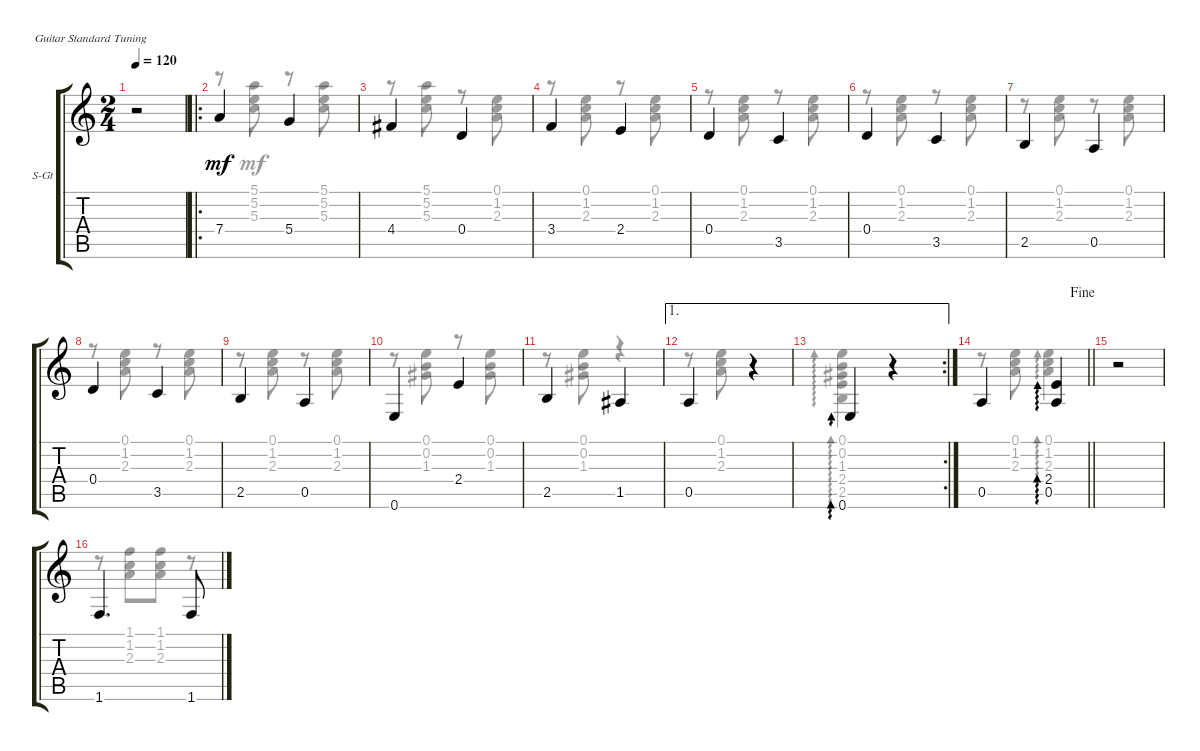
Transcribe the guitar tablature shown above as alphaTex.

\defaultSystemsLayout 4
\bracketExtendMode groupsimilarinstruments
\firstSystemTrackNameOrientation horizontal
\otherSystemsTrackNameOrientation horizontal
\track ("Steel Guitar" "S-Gt") {instrument acousticguitarnylon}
\staff {score tabs}
\tuning (E4 B3 G3 D3 A2 E2)
\voice
\ts (2 4)
\tempo 120
\clef g2
\ks c
r.2{dy mf instrument acousticguitarnylon} |
\ro
7.4.4 5.4.4 |
4.4.4 0.4.4 |
3.4.4 2.4.4 |
0.4.4 3.5.4 |
0.4.4 3.5.4 |
2.5.4 0.5.4 |
0.4.4 3.5.4 |
2.5.4 0.5.4 |
0.6.4 2.4.4 |
2.5.4 1.5.4 |
\ae 1
0.5.4 r.4 |
\ae 1
\rc 2
0.6.4{ad 0} r.4 |
\jump fine
\barLineRight lightlight
0.5.4 (0.5 2.4).4{ad 0} |
r.2 |
1.6.4{d} 1.6.8
\voice
\clef g2
\ottava regular
\simile none
\ks c
r.2{dy mf} |
r.8 (5.3 5.1 5.2).8 r.8 (5.2 5.1 5.3).8 |
r.8 (5.3 5.2 5.1).8 r.8 (0.1 1.2 2.3).8 |
r.8 (2.3 1.2 0.1).8 r.8 (0.1 1.2 2.3).8 |
r.8 (2.3 1.2 0.1).8 r.8 (0.1 1.2 2.3).8 |
r.8 (2.3 1.2 0.1).8 r.8 (0.1 1.2 2.3).8 |
r.8 (2.3 1.2 0.1).8 r.8 (0.1 1.2 2.3).8 |
r.8 (2.3 1.2 0.1).8 r.8 (0.1 1.2 2.3).8 |
r.8 (2.3 1.2 0.1).8 r.8 (0.1 1.2 2.3).8 |
r.8 (1.3 0.2 0.1).8 r.8 (1.3 0.2 0.1).8 |
r.8 (1.3 0.2 0.1).8 r.4 |
r.8 (0.1 1.2 2.3).8 r.4 |
(0.1 0.2 1.3 2.4 2.5).4{ad 0} r.4 |
\barLineRight lightlight
r.8 (0.1 1.2 2.3).8 (0.1 1.2 2.3).4{ad 480} |
r.2 |
r.8 (1.2 1.1 2.3).8{beam merge} (1.2 1.1 2.3).8 r.8
